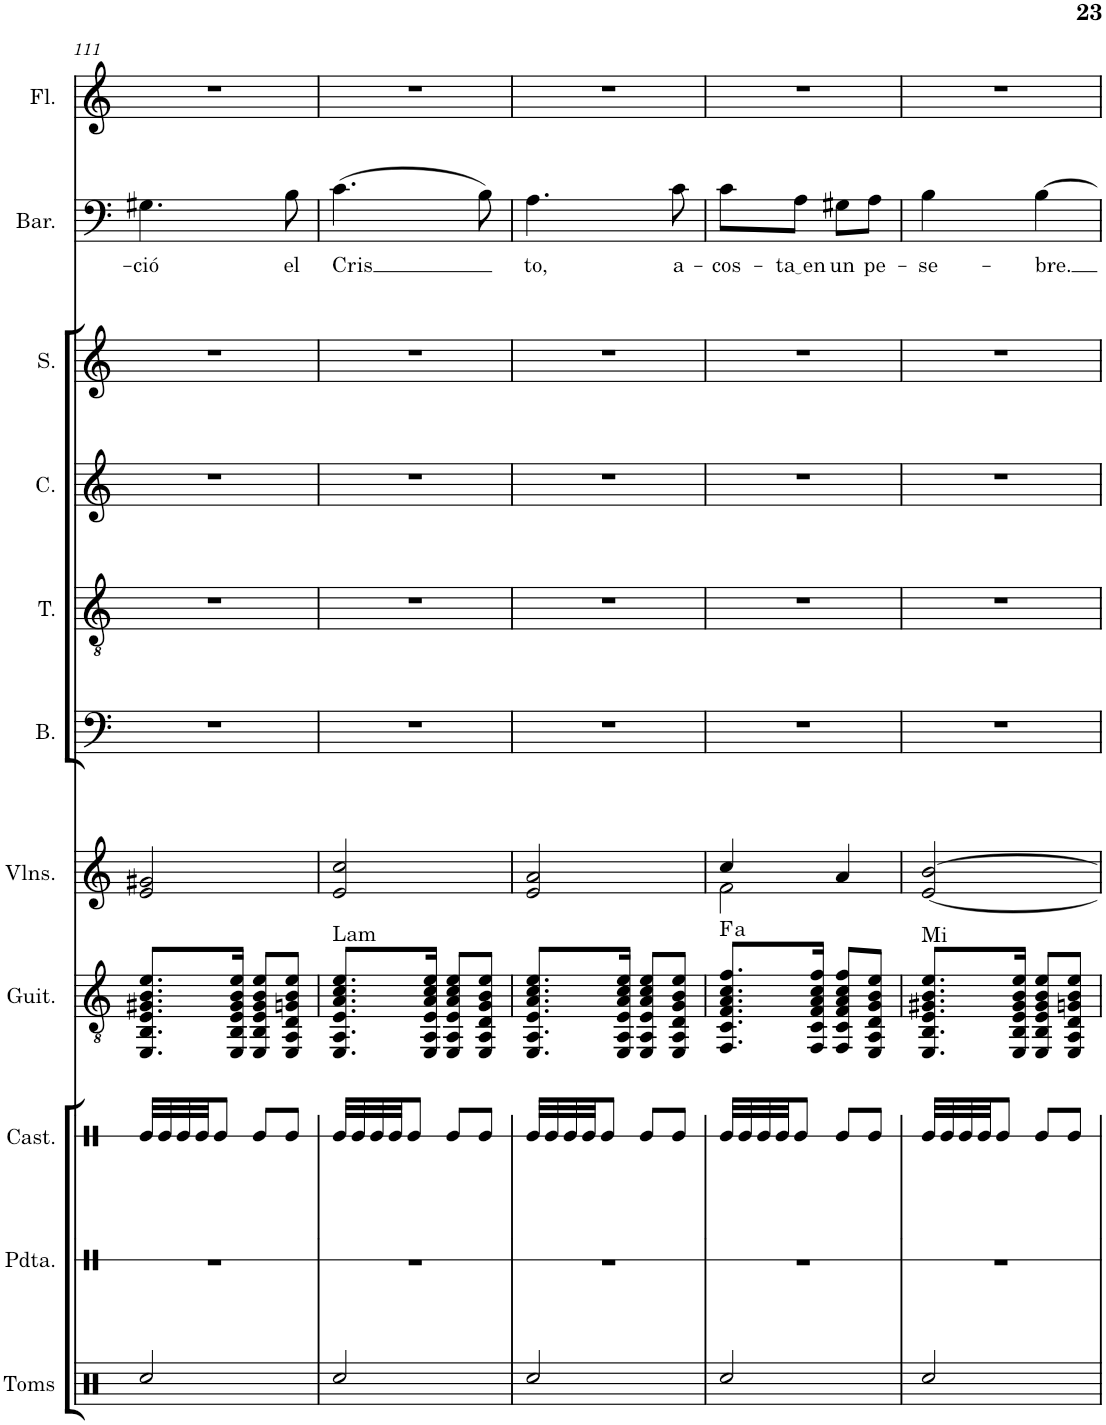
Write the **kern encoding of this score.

**kern	**kern	**kern	**kern	**harte	**kern	**kern	**kern	**kern	**kern	**kern	**text	**kern
*part11	*part10	*part9	*part8	*part8	*part7	*part6	*part5	*part4	*part3	*part2	*part2	*part1
*staff11	*staff10	*staff9	*staff8	*	*staff7	*staff6	*staff5	*staff4	*staff3	*staff2	*staff2	*staff1
*I"Toms	*I"Pandereta	*I"Castañuelas	*I"Guitarra	*	*I"Violines	*I"Bajo	*I"Tenor	*I"Contralto	*I"Soprano	*I"Barítono	*	*I"Flauta
*I'Toms	*I'Pdta.	*I'Cast.	*I'Guit.	*	*I'Vlns.	*I'B.	*I'T.	*I'C.	*I'S.	*I'Bar.	*	*I'Fl.
!!LO:PB:g=z
*clefX	*clefX	*clefX	*clefGv2	*	*clefG2	*clefF4	*clefGv2	*clefG2	*clefG2	*clefF4	*	*clefG2
*k[]	*k[]	*k[]	*k[]	*	*k[]	*k[]	*k[]	*k[]	*k[]	*k[]	*	*k[]
*M2/4	*M2/4	*M2/4	*M2/4	*	*M2/4	*M2/4	*M2/4	*M2/4	*M2/4	*M2/4	*	*M2/4
=111	=111	=111	=111	=111	=111	=111	=111	=111	=111	=111	=111	=111
!	!	!	!	!	!	!	!	!	!	!	!LO:LY:b	!
2Rcc/	2r	32Re/LLL	8.EE/ 8.BB/ 8.E/ 8.G#X/ 8.B/ 8.e/L	.	2e/ 2g#X/	2r	2r	2r	2r	4.G#X\	-ció	2r
.	.	32Re/	.	.	.	.	.	.	.	.	.	.
.	.	32Re/	.	.	.	.	.	.	.	.	.	.
.	.	32Re/JJ	.	.	.	.	.	.	.	.	.	.
.	.	8Re/J	.	.	.	.	.	.	.	.	.	.
.	.	.	16EE/ 16BB/ 16E/ 16G#/ 16B/ 16e/Jk	.	.	.	.	.	.	.	.	.
.	.	8Re/L	8EE/ 8BB/ 8E/ 8G#/ 8B/ 8e/L	.	.	.	.	.	.	.	.	.
!	!	!	!	!	!	!	!	!	!	!	!LO:LY:b	!
.	.	8Re/J	8EE/ 8AA/ 8D/ 8Gn/ 8B/ 8e/J	.	.	.	.	.	.	8B\	el	.
=112	=112	=112	=112	=112	=112	=112	=112	=112	=112	=112	=112	=112
!	!	!	!	!LO:H:kt=Lam	!	!	!	!	!	!	!LO:LY:b	!
2Rcc/	2r	32Re/LLL	8.EE/ 8.AA/ 8.E/ 8.A/ 8.c/ 8.e/L	N	2e/ 2cc/	2r	2r	2r	2r	(4.c\	Cris	2r
.	.	32Re/	.	.	.	.	.	.	.	.	.	.
.	.	32Re/	.	.	.	.	.	.	.	.	.	.
.	.	32Re/JJ	.	.	.	.	.	.	.	.	.	.
.	.	8Re/J	.	.	.	.	.	.	.	.	.	.
.	.	.	16EE/ 16AA/ 16E/ 16A/ 16c/ 16e/Jk	.	.	.	.	.	.	.	.	.
.	.	8Re/L	8EE/ 8AA/ 8E/ 8A/ 8c/ 8e/L	.	.	.	.	.	.	.	.	.
.	.	8Re/J	8EE/ 8AA/ 8D/ 8G/ 8B/ 8e/J	.	.	.	.	.	.	8B\)	.	.
=113	=113	=113	=113	=113	=113	=113	=113	=113	=113	=113	=113	=113
!	!	!	!	!	!	!	!	!	!	!	!LO:LY:b	!
2Rcc/	2r	32Re/LLL	8.EE/ 8.AA/ 8.E/ 8.A/ 8.c/ 8.e/L	.	2e/ 2a/	2r	2r	2r	2r	4.A\	to,	2r
.	.	32Re/	.	.	.	.	.	.	.	.	.	.
.	.	32Re/	.	.	.	.	.	.	.	.	.	.
.	.	32Re/JJ	.	.	.	.	.	.	.	.	.	.
.	.	8Re/J	.	.	.	.	.	.	.	.	.	.
.	.	.	16EE/ 16AA/ 16E/ 16A/ 16c/ 16e/Jk	.	.	.	.	.	.	.	.	.
.	.	8Re/L	8EE/ 8AA/ 8E/ 8A/ 8c/ 8e/L	.	.	.	.	.	.	.	.	.
!	!	!	!	!	!	!	!	!	!	!	!LO:LY:b	!
.	.	8Re/J	8EE/ 8AA/ 8D/ 8G/ 8B/ 8e/J	.	.	.	.	.	.	8c\	a-	.
=114	=114	=114	=114	=114	=114	=114	=114	=114	=114	=114	=114	=114
*	*	*	*	*	*^	*	*	*	*	*	*	*
!	!	!	!	!LO:H:kt=a	!	!	!	!	!	!	!	!LO:LY:b	!
2Rcc/	2r	32Re/LLL	8.FF/ 8.C/ 8.F/ 8.A/ 8.c/ 8.f/L	.	4cc/	2f\	2r	2r	2r	2r	8c\L	-cos-	2r
.	.	32Re/	.	.	.	.	.	.	.	.	.	.	.
.	.	32Re/	.	.	.	.	.	.	.	.	.	.	.
.	.	32Re/JJ	.	.	.	.	.	.	.	.	.	.	.
!	!	!	!	!	!	!	!	!	!	!	!	!LO:LY:b	!
.	.	8Re/J	.	.	.	.	.	.	.	.	8A\J	ta en	.
.	.	.	16FF/ 16C/ 16F/ 16A/ 16c/ 16f/Jk	.	.	.	.	.	.	.	.	.	.
!	!	!	!	!	!	!	!	!	!	!	!	!LO:LY:b	!
.	.	8Re/L	8FF/ 8C/ 8F/ 8A/ 8c/ 8f/L	.	4a/	.	.	.	.	.	8G#X\L	un	.
!	!	!	!	!	!	!	!	!	!	!	!	!LO:LY:b	!
.	.	8Re/J	8EE/ 8AA/ 8D/ 8G/ 8B/ 8e/J	.	.	.	.	.	.	.	8A\J	pe-	.
*	*	*	*	*	*v	*v	*	*	*	*	*	*	*
=115	=115	=115	=115	=115	=115	=115	=115	=115	=115	=115	=115	=115
!	!	!	!	!LO:H:kt=Mi	!	!	!	!	!	!	!LO:LY:b	!
2Rcc/	2r	32Re/LLL	8.EE/ 8.BB/ 8.E/ 8.G#X/ 8.B/ 8.e/L	N	[2e/ [2b/	2r	2r	2r	2r	4B\	-se-	2r
.	.	32Re/	.	.	.	.	.	.	.	.	.	.
.	.	32Re/	.	.	.	.	.	.	.	.	.	.
.	.	32Re/JJ	.	.	.	.	.	.	.	.	.	.
.	.	8Re/J	.	.	.	.	.	.	.	.	.	.
.	.	.	16EE/ 16BB/ 16E/ 16G#/ 16B/ 16e/Jk	.	.	.	.	.	.	.	.	.
!	!	!	!	!	!	!	!	!	!	!	!LO:LY:b	!
.	.	8Re/L	8EE/ 8BB/ 8E/ 8G#/ 8B/ 8e/L	.	.	.	.	.	.	[4B\	-bre.	.
.	.	8Re/J	8EE/ 8AA/ 8D/ 8Gn/ 8B/ 8e/J	.	.	.	.	.	.	.	.	.
=	=	=	=	=	=	=	=	=	=	=	=	=
*-	*-	*-	*-	*-	*-	*-	*-	*-	*-	*-	*-	*-
